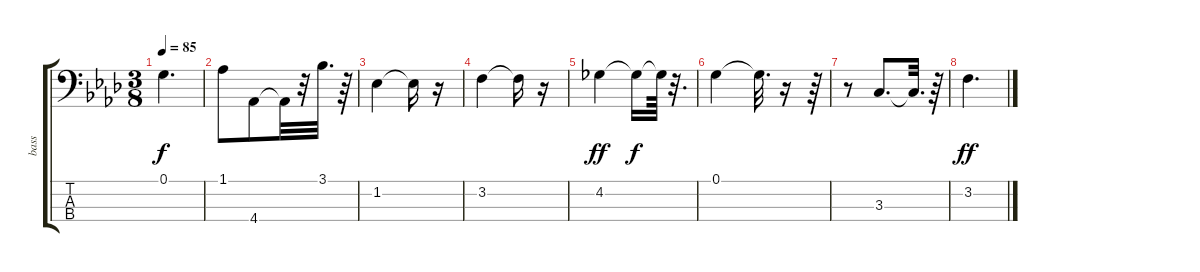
\track ("bass" "bass") {instrument acousticbass}
\staff {score tabs}
\tuning (G2 D2 A1 E1) {hide}
\ts (3 8)
\tempo 85
\clef f4
\ks fminor
0.1.4{d dy f} |
1.1.8 4.4.8 4.4{t}.32 r.32 3.1.32{d} r.64 |
1.2.4 1.2{t}.16 r.16 |
3.2.4 3.2{t}.16 r.16 |
4.2.4{dy ff} 4.2{t}.16{dy f} 4.2{t}.64 r.32{d} |
0.1.4 0.1{t}.32{d} r.16 r.64 |
r.8 3.3.8{d} 3.3{t}.32{d} r.64 |
3.2.4{d dy ff}
